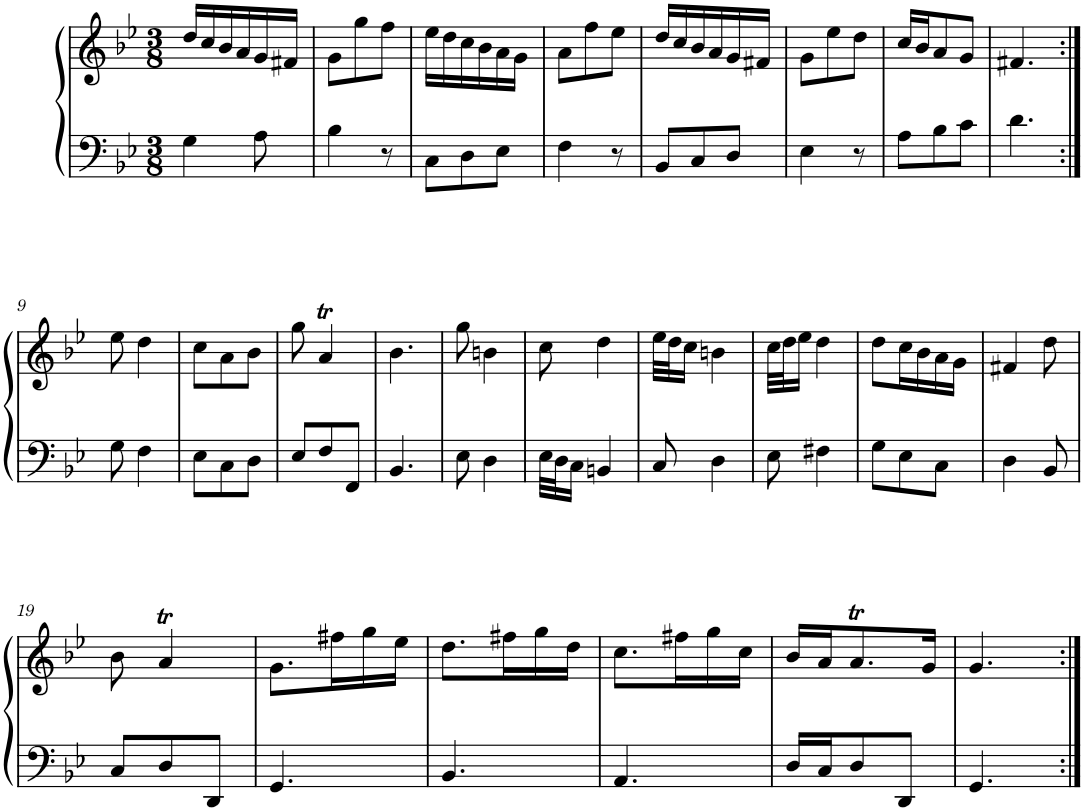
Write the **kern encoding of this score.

**kern	**kern
*part1	*part1
*staff2	*staff1
*I"Piano, Piano	*
*I'Pno.	*
*clefF4	*clefG2
*k[b-e-]	*k[b-e-]
*M3/8	*M3/8
=1	=1
4G\	16dd/LL
.	16cc/
.	16b-/
.	16a/
8A\	16g/
.	16f#X/JJ
=2	=2
4B-\	8g\L
.	8gg\
8r	8ff\J
=3	=3
8C\L	16ee-\LL
.	16dd\
8D\	16cc\
.	16b-\
8E-\J	16a\
.	16g\JJ
=4	=4
4F\	8a\L
.	8ff\
8r	8ee-\J
=5	=5
8BB-/L	16dd/LL
.	16cc/
8C/	16b-/
.	16a/
8D/J	16g/
.	16f#X/JJ
=6	=6
4E-\	8g\L
.	8ee-\
8r	8dd\J
=7	=7
8A\L	16cc/LL
.	16b-/J
8B-\	8a/
8c\J	8g/J
=8	=8
4.d\	4.f#X/
!!LO:LB:g=z
=9:|!	=9:|!
8G\	8ee-\
4F\	4dd\
=10	=10
8E-\L	8cc\L
8C\	8a\
8D\J	8b-\J
=11	=11
8E-/L	8gg\
8F/	4at/
8FF/J	.
=12	=12
4.BB-/	4.b-\
=13	=13
8E-\	8gg\
4D\	4bn\
=14	=14
32E-\LLL	8cc\
32D\J	.
16C\JJ	.
4BBn/	4dd\
=15	=15
8C/	32ee-\LLL
.	32dd\J
.	16cc\JJ
4D\	4bn\
=16	=16
8E-\	32cc\LLL
.	32dd\J
.	16ee-\JJ
4F#X\	4dd\
=17	=17
8G\L	8dd\L
8E-\	16cc\L
.	16b-\
8C\J	16a\
.	16g\JJ
=18	=18
4D\	4f#X/
8BB-/	8dd\
!!LO:LB:g=z
=19	=19
8C/L	8b-\
8D/	4at/
8DD/J	.
=20	=20
4.GG/	8.g\L
.	16ff#X\L
.	16gg\
.	16ee-\JJ
=21	=21
4.BB-/	8.dd\L
.	16ff#X\L
.	16gg\
.	16dd\JJ
=22	=22
4.AA/	8.cc\L
.	16ff#X\L
.	16gg\
.	16cc\JJ
=23	=23
16D/LL	16b-/LL
16C/J	16a/J
8D/	8.at/
8DD/J	.
.	16g/Jk
=24	=24
4.GG/	4.g/
=:|!	=:|!
*-	*-
